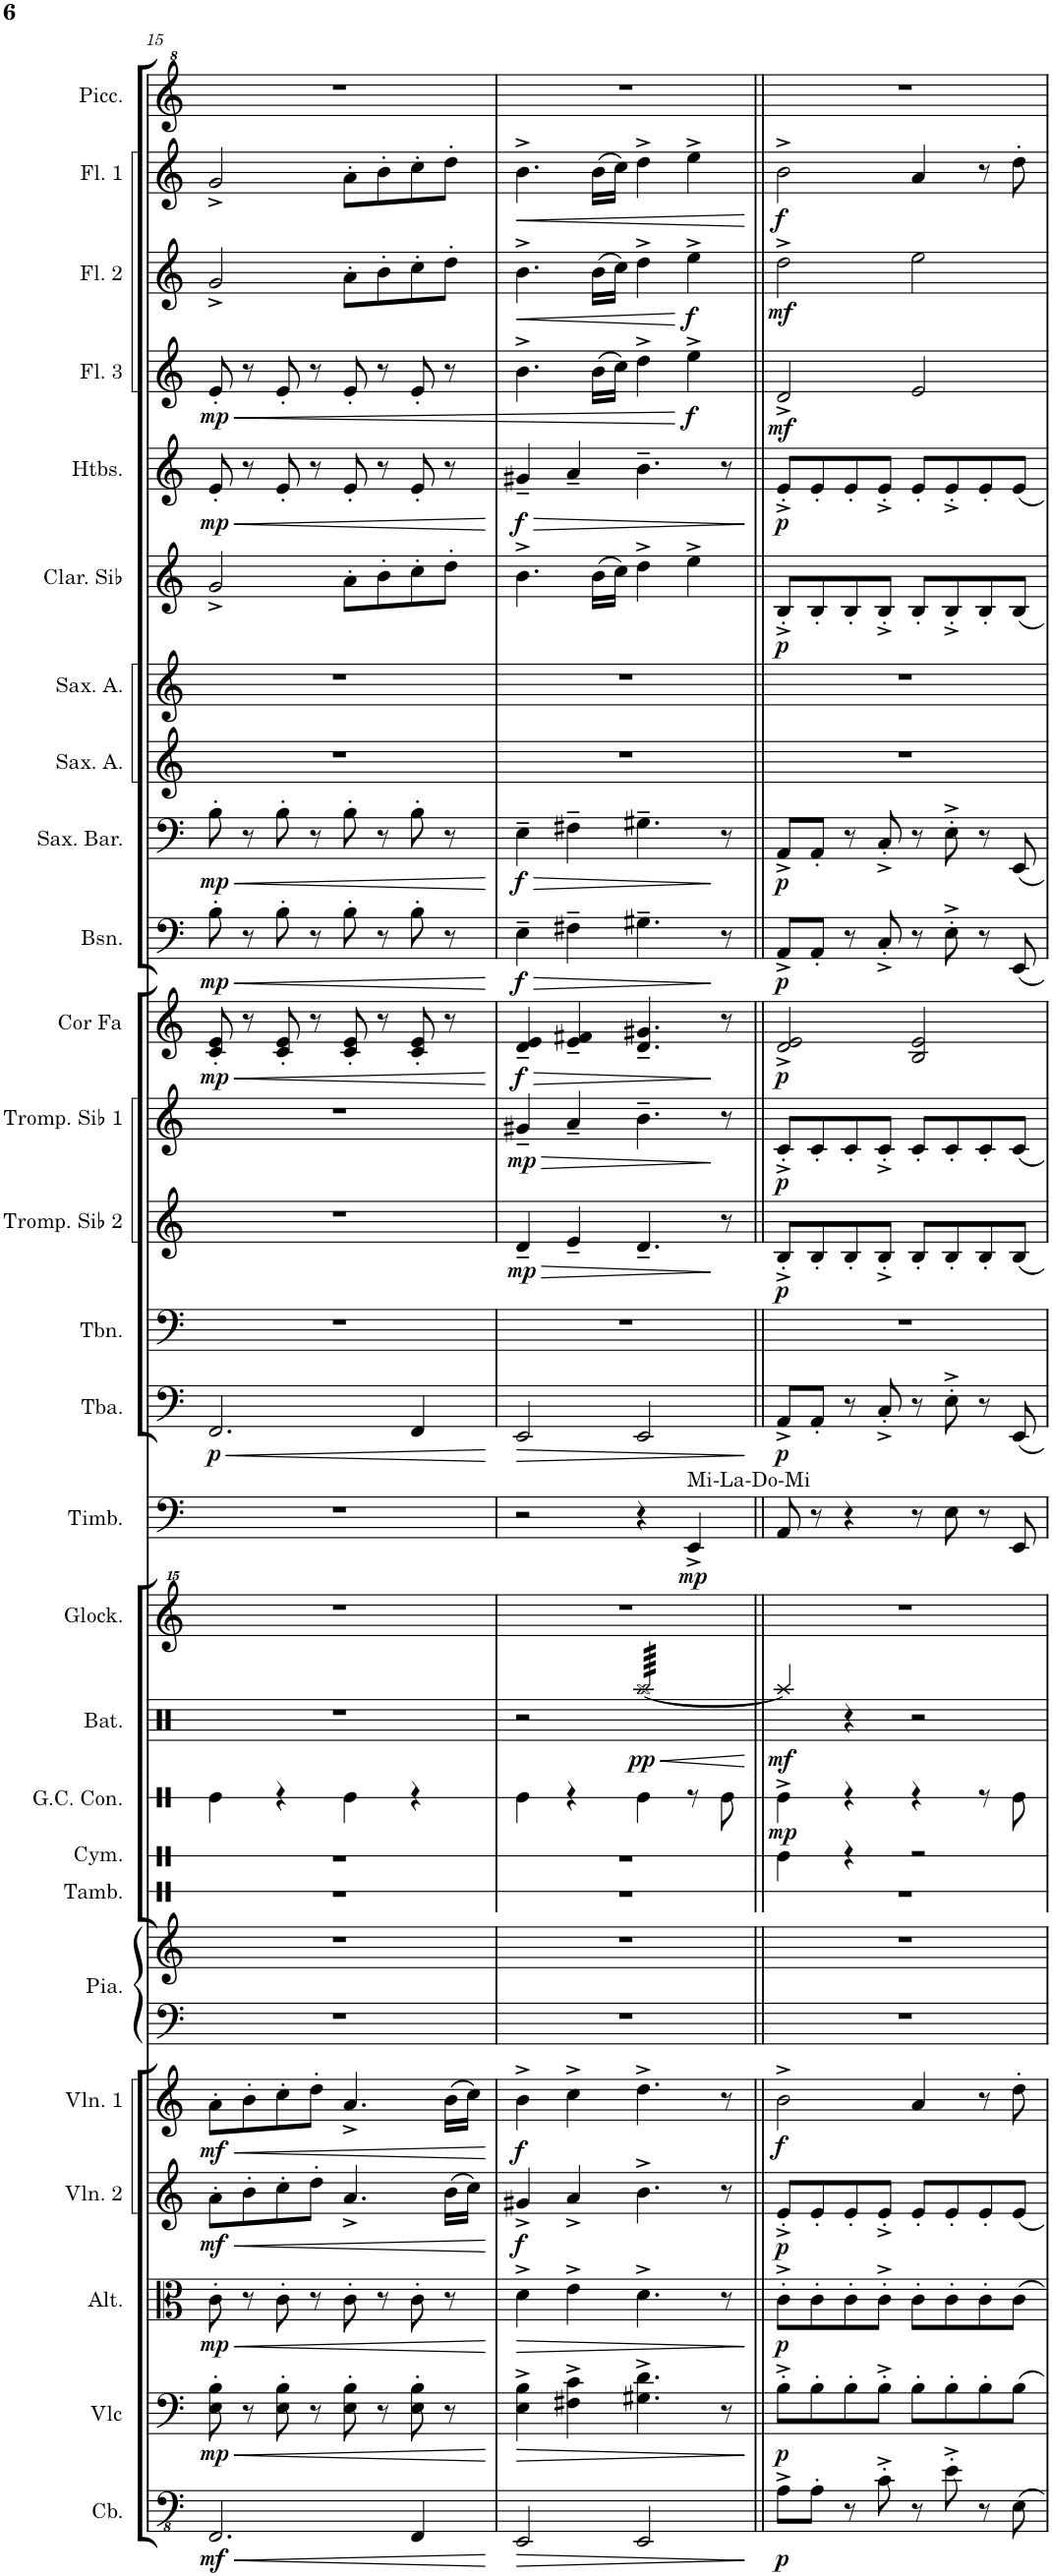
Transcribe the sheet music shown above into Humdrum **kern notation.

**kern	**dynam	**kern	**dynam	**kern	**dynam	**kern	**dynam	**kern	**dynam	**kern	**kern	**kern	**dynam	**kern	**dynam	**kern	**kern	**dynam	**kern	**dynam	**kern	**kern	**dynam	**kern	**dynam	**kern	**dynam	**kern	**dynam	**kern	**dynam	**kern	**kern	**kern	**dynam	**kern	**dynam	**kern	**dynam	**kern	**dynam	**kern	**dynam	**kern
*part25	*part25	*part24	*part24	*part23	*part23	*part22	*part22	*part21	*part21	*part20	*part20	*part19	*part19	*part18	*part18	*part17	*part16	*part16	*part15	*part15	*part14	*part13	*part13	*part12	*part12	*part11	*part11	*part10	*part10	*part9	*part9	*part8	*part7	*part6	*part6	*part5	*part5	*part4	*part4	*part3	*part3	*part2	*part2	*part1
*staff26	*staff26	*staff25	*staff25	*staff24	*staff24	*staff23	*staff23	*staff22	*staff22	*staff21	*staff20	*staff19	*staff19	*staff18	*staff18	*staff17	*staff16	*staff16	*staff15	*staff15	*staff14	*staff13	*staff13	*staff12	*staff12	*staff11	*staff11	*staff10	*staff10	*staff9	*staff9	*staff8	*staff7	*staff6	*staff6	*staff5	*staff5	*staff4	*staff4	*staff3	*staff3	*staff2	*staff2	*staff1
*I"Contrebasse	*	*I"Violoncelle	*	*I"Alto	*	*I"Violon 2	*	*I"Violon 1	*	*I"Piano	*	*I"Grosse caisse de concert	*	*I"Batterie	*	*I"Glockenspiel	*I"Timbales	*	*I"Tuba	*	*I"Trombone	*I"Trompette en Sib 2	*	*I"Trompette en Sib 1	*	*I"Cor en Fa	*	*I"Basson	*	*I"Saxophone Baryton	*	*I"Saxophone Alto	*I"Sax. Solo	*I"Clarinette en Sib	*	*I"Hautbois	*	*I"Flûte 3	*	*I"Flûte 2	*	*I"Flûte 1	*	*I"Piccolo
*I'Cb.	*	*I'Vlc	*	*I'Alt.	*	*I'Vln. 2	*	*I'Vln. 1	*	*I'Pia.	*	*I'G.C. Con.	*	*I'Bat.	*	*I'Glock.	*I'Timb.	*	*I'Tba.	*	*I'Tbn.	*I'Tromp. Sib 2	*	*I'Tromp. Sib 1	*	*I'Cor Fa	*	*I'Bsn.	*	*I'Sax. Bar.	*	*I'Sax. A.	*	*I'Clar. Sib	*	*I'Htbs.	*	*I'Fl. 3	*	*I'Fl. 2	*	*I'Fl. 1	*	*I'Picc.
!!LO:PB:g=z
*clefFv4	*	*clefF4	*	*clefC3	*	*clefG2	*	*clefG2	*	*clefF4	*clefG2	*clefX	*	*clefX	*	*clefG^^2	*clefF4	*	*clefF4	*	*clefF4	*clefG2	*	*clefG2	*	*clefG2	*	*clefF4	*	*clefF4	*	*clefG2	*clefG2	*clefG2	*	*clefG2	*	*clefG2	*	*clefG2	*	*clefG2	*	*clefG^2
*ITrd7c12	*	*	*	*	*	*	*	*	*	*	*	*	*	*	*	*	*	*	*	*	*	*ITrd1c2	*	*ITrd1c2	*	*ITrd4c7	*	*	*	*ITrd12c21	*	*ITrd5c9	*ITrd5c9	*ITrd1c2	*	*	*	*	*	*	*	*	*	*ITrd-7c-12
*k[]	*	*k[]	*	*k[]	*	*k[]	*	*k[]	*	*k[]	*k[]	*k[]	*	*k[]	*	*k[]	*k[]	*	*k[]	*	*k[]	*k[]	*	*k[]	*	*k[]	*	*k[]	*	*k[]	*	*k[]	*k[]	*k[]	*	*k[]	*	*k[]	*	*k[]	*	*k[]	*	*k[]
*M4/4	*	*M4/4	*	*M4/4	*	*M4/4	*	*M4/4	*	*M4/4	*M4/4	*M4/4	*	*M4/4	*	*M4/4	*M4/4	*	*M4/4	*	*M4/4	*M4/4	*	*M4/4	*	*M4/4	*	*M4/4	*	*M4/4	*	*M4/4	*M4/4	*M4/4	*	*M4/4	*	*M4/4	*	*M4/4	*	*M4/4	*	*M4/4
*met(c)	*	*met(c)	*	*met(c)	*	*met(c)	*	*met(c)	*	*met(c)	*met(c)	*met(c)	*	*met(c)	*	*met(c)	*met(c)	*	*met(c)	*	*met(c)	*met(c)	*	*met(c)	*	*met(c)	*	*met(c)	*	*met(c)	*	*met(c)	*met(c)	*met(c)	*	*met(c)	*	*met(c)	*	*met(c)	*	*met(c)	*	*met(c)
=15	=15	=15	=15	=15	=15	=15	=15	=15	=15	=15	=15	=15	=15	=15	=15	=15	=15	=15	=15	=15	=15	=15	=15	=15	=15	=15	=15	=15	=15	=15	=15	=15	=15	=15	=15	=15	=15	=15	=15	=15	=15	=15	=15	=15
!	!LO:HP:b	!	!LO:HP:b	!	!LO:HP:b	!	!LO:HP:b	!	!LO:HP:b	!	!	!	!	!	!	!	!	!	!	!LO:HP:b	!	!	!	!	!	!	!LO:HP:b	!	!LO:HP:b	!	!LO:HP:b	!	!	!	!	!	!LO:HP:b	!	!LO:HP:b	!	!	!	!	!
!	!LO:DY:n=1:b	!	!LO:DY:n=1:b	!	!LO:DY:n=1:b	!	!LO:DY:n=1:b	!	!LO:DY:n=1:b	!	!	!	!	!	!	!	!	!	!	!LO:DY:n=1:b	!	!	!	!	!	!	!LO:DY:n=1:b	!	!LO:DY:n=1:b	!	!LO:DY:n=1:b	!	!	!	!	!	!LO:DY:n=1:b	!	!LO:DY:n=1:b	!	!	!	!	!
2.FFF/	< mf	8E\' 8B\'	< mp	8c'\	< mp	8a'\L	< mf	8a'\L	< mf	1r	1r	4Re\	.	1r	.	1r	1r	.	2.FF/	< p	1r	1r	.	1r	.	8c/' 8e/'	< mp	8B'\	< mp	8B'\	< mp	1r	1r	2g^/	.	8e'/	< mp	8e'/	< mp	2g^/	.	2g^/	.	1r
.	.	8r	.	8r	.	8b'\	.	8b'\	.	.	.	.	.	.	.	.	.	.	.	.	.	.	.	.	.	8r	.	8r	.	8r	.	.	.	.	.	8r	.	8r	.	.	.	.	.	.
.	.	8E\' 8B\'	.	8c'\	.	8cc'\	.	8cc'\	.	.	.	4r	.	.	.	.	.	.	.	.	.	.	.	.	.	8c/' 8e/'	.	8B'\	.	8B'\	.	.	.	.	.	8e'/	.	8e'/	.	.	.	.	.	.
.	.	8r	.	8r	.	8dd'\J	.	8dd'\J	.	.	.	.	.	.	.	.	.	.	.	.	.	.	.	.	.	8r	.	8r	.	8r	.	.	.	.	.	8r	.	8r	.	.	.	.	.	.
.	.	8E\' 8B\'	.	8c'\	.	4.a^/	.	4.a^/	.	.	.	4Re\	.	.	.	.	.	.	.	.	.	.	.	.	.	8c/' 8e/'	.	8B'\	.	8B'\	.	.	.	8a'\L	.	8e'/	.	8e'/	.	8a'\L	.	8a'\L	.	.
.	.	8r	.	8r	.	.	.	.	.	.	.	.	.	.	.	.	.	.	.	.	.	.	.	.	.	8r	.	8r	.	8r	.	.	.	8b'\	.	8r	.	8r	.	8b'\	.	8b'\	.	.
4FFF/	.	8E\' 8B\'	.	8c'\	.	.	.	.	.	.	.	4r	.	.	.	.	.	.	4FF/	.	.	.	.	.	.	8c/' 8e/'	.	8B'\	.	8B'\	.	.	.	8cc'\	.	8e'/	.	8e'/	.	8cc'\	.	8cc'\	.	.
.	.	8r	.	8r	.	(16b\LL	.	(16b\LL	.	.	.	.	.	.	.	.	.	.	.	.	.	.	.	.	.	8r	.	8r	.	8r	.	.	.	8dd'\J	.	8r	.	8r	.	8dd'\J	.	8dd'\J	.	.
.	.	.	.	.	.	16cc\JJ)	.	16cc\JJ)	.	.	.	.	.	.	.	.	.	.	.	.	.	.	.	.	.	.	.	.	.	.	.	.	.	.	.	.	.	.	.	.	.	.	.	.
.	[	.	[	.	[	.	[	.	[	.	.	.	.	.	.	.	.	.	.	[	.	.	.	.	.	.	[	.	[	.	[	.	.	.	.	.	[	.	.	.	.	.	.	.
=16	=16	=16	=16	=16	=16	=16	=16	=16	=16	=16	=16	=16	=16	=16	=16	=16	=16	=16	=16	=16	=16	=16	=16	=16	=16	=16	=16	=16	=16	=16	=16	=16	=16	=16	=16	=16	=16	=16	=16	=16	=16	=16	=16	=16
!	!LO:HP:b	!	!LO:HP:b	!	!LO:HP:b	!	!LO:DY:b	!	!LO:DY:b	!	!	!	!	!	!	!	!	!	!	!LO:HP:b	!	!	!LO:HP:b	!	!LO:HP:b	!	!LO:HP:b	!	!LO:HP:b	!	!LO:HP:b	!	!	!	!	!	!LO:HP:b	!	!	!	!LO:HP:b	!	!LO:HP:b	!
!	!	!	!	!	!	!	!	!	!	!	!	!	!	!	!	!	!	!	!	!	!	!	!LO:DY:n=1:b	!	!LO:DY:n=1:b	!	!LO:DY:n=1:b	!	!LO:DY:n=1:b	!	!LO:DY:n=1:b	!	!	!	!	!	!LO:DY:n=1:b	!	!	!	!	!	!	!
2EEE/	>	4E\^ 4B\^	>	4d^\	>	4g#X^/	f	4b^\	f	1r	1r	4Re\	.	2r	.	1r	2r	.	2EE/	>	1r	4d~/	> mp	4g#X~/	> mp	4d/~ 4e/~	> f	4E~\	> f	4E~\	> f	1r	1r	4.b^\	.	4g#X~/	> f	4.b^\	.	4.b^\	<	4.b^\	<	1r
.	.	4F#X\^ 4c\^	.	4e^\	.	4a^/	.	4cc^\	.	.	.	4r	.	.	.	.	.	.	.	.	.	4e~/	.	4a~/	.	4e/~ 4f#X/~	.	4F#X~\	.	4F#X~\	.	.	.	.	.	4a~/	.	.	.	.	.	.	.	.
.	.	.	.	.	.	.	.	.	.	.	.	.	.	.	.	.	.	.	.	.	.	.	.	.	.	.	.	.	.	.	.	.	.	(16b\LL	.	.	.	(16b\LL	.	(16b\LL	.	(16b\LL	.	.
.	.	.	.	.	.	.	.	.	.	.	.	.	.	.	.	.	.	.	.	.	.	.	.	.	.	.	.	.	.	.	.	.	.	16cc\JJ)	.	.	.	16cc\JJ)	.	16cc\JJ)	.	16cc\JJ)	.	.
!	!	!	!	!	!	!	!	!	!	!	!	!	!	!	!LO:HP:b	!	!	!	!	!	!	!	!	!	!	!	!	!	!	!	!	!	!	!	!	!	!	!	!	!	!	!	!	!
!	!	!	!	!	!	!	!	!	!	!	!	!	!	!	!LO:DY:n=1:b	!	!	!	!	!	!	!	!	!	!	!	!	!	!	!	!	!	!	!	!	!	!	!	!	!	!	!	!	!
*	*	*	*	*	*	*	*	*	*	*	*	*	*	*tremolo	*	*	*	*	*	*	*	*	*	*	*	*	*	*	*	*	*	*	*	*	*	*	*	*	*	*	*	*	*	*
2EEE/	.	4.G#X\^ 4.d\^	.	4.d^\	.	4.b^\	.	4.dd^\	.	.	.	4Re\	.	[64Raa/LLLL	< pp	.	4r	.	2EE/	.	.	4.d~/	.	4.b~\	.	4.d/~ 4.g#X/~	.	4.G#X~\	.	4.G#X~\	.	.	.	4dd^\	.	4.b~\	.	4dd^\	.	4dd^\	.	4dd^\	.	.
.	.	.	.	.	.	.	.	.	.	.	.	.	.	64Raa/	.	.	.	.	.	.	.	.	.	.	.	.	.	.	.	.	.	.	.	.	.	.	.	.	.	.	.	.	.	.
.	.	.	.	.	.	.	.	.	.	.	.	.	.	64Raa/	.	.	.	.	.	.	.	.	.	.	.	.	.	.	.	.	.	.	.	.	.	.	.	.	.	.	.	.	.	.
.	.	.	.	.	.	.	.	.	.	.	.	.	.	64Raa/	.	.	.	.	.	.	.	.	.	.	.	.	.	.	.	.	.	.	.	.	.	.	.	.	.	.	.	.	.	.
.	.	.	.	.	.	.	.	.	.	.	.	.	.	64Raa/	.	.	.	.	.	.	.	.	.	.	.	.	.	.	.	.	.	.	.	.	.	.	.	.	.	.	.	.	.	.
.	.	.	.	.	.	.	.	.	.	.	.	.	.	64Raa/	.	.	.	.	.	.	.	.	.	.	.	.	.	.	.	.	.	.	.	.	.	.	.	.	.	.	.	.	.	.
.	.	.	.	.	.	.	.	.	.	.	.	.	.	64Raa/	.	.	.	.	.	.	.	.	.	.	.	.	.	.	.	.	.	.	.	.	.	.	.	.	.	.	.	.	.	.
.	.	.	.	.	.	.	.	.	.	.	.	.	.	64Raa/	.	.	.	.	.	.	.	.	.	.	.	.	.	.	.	.	.	.	.	.	.	.	.	.	.	.	.	.	.	.
.	.	.	.	.	.	.	.	.	.	.	.	.	.	64Raa/	.	.	.	.	.	.	.	.	.	.	.	.	.	.	.	.	.	.	.	.	.	.	.	.	.	.	.	.	.	.
.	.	.	.	.	.	.	.	.	.	.	.	.	.	64Raa/	.	.	.	.	.	.	.	.	.	.	.	.	.	.	.	.	.	.	.	.	.	.	.	.	.	.	.	.	.	.
.	.	.	.	.	.	.	.	.	.	.	.	.	.	64Raa/	.	.	.	.	.	.	.	.	.	.	.	.	.	.	.	.	.	.	.	.	.	.	.	.	.	.	.	.	.	.
.	.	.	.	.	.	.	.	.	.	.	.	.	.	64Raa/	.	.	.	.	.	.	.	.	.	.	.	.	.	.	.	.	.	.	.	.	.	.	.	.	.	.	.	.	.	.
.	.	.	.	.	.	.	.	.	.	.	.	.	.	64Raa/	.	.	.	.	.	.	.	.	.	.	.	.	.	.	.	.	.	.	.	.	.	.	.	.	.	.	.	.	.	.
.	.	.	.	.	.	.	.	.	.	.	.	.	.	64Raa/	.	.	.	.	.	.	.	.	.	.	.	.	.	.	.	.	.	.	.	.	.	.	.	.	.	.	.	.	.	.
.	.	.	.	.	.	.	.	.	.	.	.	.	.	64Raa/	.	.	.	.	.	.	.	.	.	.	.	.	.	.	.	.	.	.	.	.	.	.	.	.	.	.	.	.	.	.
.	.	.	.	.	.	.	.	.	.	.	.	.	.	64Raa/	.	.	.	.	.	.	.	.	.	.	.	.	.	.	.	.	.	.	.	.	.	.	.	.	.	.	.	.	.	.
!	!	!	!	!	!	!	!	!	!	!	!	!	!	!	!	!	!LO:TX:a:t=Mi-La-Do-Mi	!	!	!	!	!	!	!	!	!	!	!	!	!	!	!	!	!	!	!	!	!	!	!	!	!	!	!
!	!	!	!	!	!	!	!	!	!	!	!	!	!	!	!	!	!	!LO:DY:b	!	!	!	!	!	!	!	!	!	!	!	!	!	!	!	!	!	!	!	!	!LO:DY:n=1:b	!	!LO:DY:n=1:b	!	!	!
.	.	.	.	.	.	.	.	.	.	.	.	8r	.	64Raa/	.	.	4EE^/	mp	.	.	.	.	.	.	.	.	.	.	.	.	.	.	.	4ee^\	.	.	.	4ee^\	[ f	4ee^\	[ f	4ee^\	.	.
.	.	.	.	.	.	.	.	.	.	.	.	.	.	64Raa/	.	.	.	.	.	.	.	.	.	.	.	.	.	.	.	.	.	.	.	.	.	.	.	.	.	.	.	.	.	.
.	.	.	.	.	.	.	.	.	.	.	.	.	.	64Raa/	.	.	.	.	.	.	.	.	.	.	.	.	.	.	.	.	.	.	.	.	.	.	.	.	.	.	.	.	.	.
.	.	.	.	.	.	.	.	.	.	.	.	.	.	64Raa/	.	.	.	.	.	.	.	.	.	.	.	.	.	.	.	.	.	.	.	.	.	.	.	.	.	.	.	.	.	.
.	.	.	.	.	.	.	.	.	.	.	.	.	.	64Raa/	.	.	.	.	.	.	.	.	.	.	.	.	.	.	.	.	.	.	.	.	.	.	.	.	.	.	.	.	.	.
.	.	.	.	.	.	.	.	.	.	.	.	.	.	64Raa/	.	.	.	.	.	.	.	.	.	.	.	.	.	.	.	.	.	.	.	.	.	.	.	.	.	.	.	.	.	.
.	.	.	.	.	.	.	.	.	.	.	.	.	.	64Raa/	.	.	.	.	.	.	.	.	.	.	.	.	.	.	.	.	.	.	.	.	.	.	.	.	.	.	.	.	.	.
.	.	.	.	.	.	.	.	.	.	.	.	.	.	64Raa/	.	.	.	.	.	.	.	.	.	.	.	.	.	.	.	.	.	.	.	.	.	.	.	.	.	.	.	.	.	.
.	.	8r	.	8r	.	8r	.	8r	.	.	.	8Re\	.	64Raa/	.	.	.	.	.	.	.	8r	]	8r	]	8r	]	8r	]	8r	]	.	.	.	.	8r	.	.	.	.	.	.	.	.
.	.	.	.	.	.	.	.	.	.	.	.	.	.	64Raa/	.	.	.	.	.	.	.	.	.	.	.	.	.	.	.	.	.	.	.	.	.	.	.	.	.	.	.	.	.	.
.	.	.	.	.	.	.	.	.	.	.	.	.	.	64Raa/	.	.	.	.	.	.	.	.	.	.	.	.	.	.	.	.	.	.	.	.	.	.	.	.	.	.	.	.	.	.
.	.	.	.	.	.	.	.	.	.	.	.	.	.	64Raa/	.	.	.	.	.	.	.	.	.	.	.	.	.	.	.	.	.	.	.	.	.	.	.	.	.	.	.	.	.	.
.	.	.	.	.	.	.	.	.	.	.	.	.	.	64Raa/	.	.	.	.	.	.	.	.	.	.	.	.	.	.	.	.	.	.	.	.	.	.	.	.	.	.	.	.	.	.
.	.	.	.	.	.	.	.	.	.	.	.	.	.	64Raa/	.	.	.	.	.	.	.	.	.	.	.	.	.	.	.	.	.	.	.	.	.	.	.	.	.	.	.	.	.	.
.	.	.	.	.	.	.	.	.	.	.	.	.	.	64Raa/	.	.	.	.	.	.	.	.	.	.	.	.	.	.	.	.	.	.	.	.	.	.	.	.	.	.	.	.	.	.
.	.	.	.	.	.	.	.	.	.	.	.	.	.	64Raa/JJJJ	.	.	.	.	.	.	.	.	.	.	.	.	.	.	.	.	.	.	.	.	.	.	.	.	.	.	.	.	.	.
*	*	*	*	*	*	*	*	*	*	*	*	*	*	*Xtremolo	*	*	*	*	*	*	*	*	*	*	*	*	*	*	*	*	*	*	*	*	*	*	*	*	*	*	*	*	*	*
.	]	.	]	.	]	.	.	.	.	.	.	.	.	.	[	.	.	.	.	]	.	.	.	.	.	.	.	.	.	.	.	.	.	.	.	.	]	.	.	.	.	.	[	.
=17||	=17||	=17||	=17||	=17||	=17||	=17||	=17||	=17||	=17||	=17||	=17||	=17||	=17||	=17||	=17||	=17||	=17||	=17||	=17||	=17||	=17||	=17||	=17||	=17||	=17||	=17||	=17||	=17||	=17||	=17||	=17||	=17||	=17||	=17||	=17||	=17||	=17||	=17||	=17||	=17||	=17||	=17||	=17||	=17||
!	!LO:DY:b	!	!LO:DY:b	!	!LO:DY:b	!	!LO:DY:b	!	!LO:DY:b	!	!	!	!LO:DY:b	!	!LO:DY:b	!	!	!	!	!LO:DY:b	!	!	!LO:DY:b	!	!LO:DY:b	!	!LO:DY:b	!	!LO:DY:b	!	!LO:DY:b	!	!	!	!LO:DY:b	!	!LO:DY:b	!	!LO:DY:b	!	!LO:DY:b	!	!LO:DY:b	!
8AA^\L	p	8B'^\L	p	8c'^\L	p	8e'^/L	p	2b^\	f	1r	1r	4Re^\	mp	4Raa/]	mf	1r	8AA/	.	8AA^/L	p	1r	8B'^/L	p	8c'^/L	p	2d/^ 2e/^	p	8AA^/L	p	8AA^/L	p	1r	1r	8B'^/L	p	8e'^/L	p	2d^/	mf	2dd^\	mf	2b^\	f	1r
8AA'\J	.	8B'\	.	8c'\	.	8e'/	.	.	.	.	.	.	.	.	.	.	8r	.	8AA'/J	.	.	8B'/	.	8c'/	.	.	.	8AA'/J	.	8AA'/J	.	.	.	8B'/	.	8e'/	.	.	.	.	.	.	.	.
8r	.	8B'\	.	8c'\	.	8e'/	.	.	.	.	.	4r	.	4r	.	.	4r	.	8r	.	.	8B'/	.	8c'/	.	.	.	8r	.	8r	.	.	.	8B'/	.	8e'/	.	.	.	.	.	.	.	.
8C'^\	.	8B'^\J	.	8c'^\J	.	8e'^/J	.	.	.	.	.	.	.	.	.	.	.	.	8C'^/	.	.	8B'^/J	.	8c'^/J	.	.	.	8C'^/	.	8C'^/	.	.	.	8B'^/J	.	8e'^/J	.	.	.	.	.	.	.	.
8r	.	8B'\L	.	8c'\L	.	8e'/L	.	4a/	.	.	.	4r	.	2r	.	.	8r	.	8r	.	.	8B'/L	.	8c'/L	.	2B/ 2e/	.	8r	.	8r	.	.	.	8B'/L	.	8e'/L	.	2e/	.	2ee\	.	4a/	.	.
8E'^\	.	8B'\	.	8c'\	.	8e'/	.	.	.	.	.	.	.	.	.	.	8E\	.	8E'^\	.	.	8B'/	.	8c'/	.	.	.	8E'^\	.	8E'^\	.	.	.	8B'^/	.	8e'^/	.	.	.	.	.	.	.	.
8r	.	8B'\	.	8c'\	.	8e'/	.	8r	.	.	.	8r	.	.	.	.	8r	.	8r	.	.	8B'/	.	8c'/	.	.	.	8r	.	8r	.	.	.	8B'/	.	8e'/	.	.	.	.	.	8r	.	.
8EE\	.	8B\J	.	8c\J	.	8e/J	.	8dd'\	.	.	.	8Re\	.	.	.	.	8EE/	.	8EE/	.	.	8B/J	.	8c/J	.	.	.	8EE/	.	8EE/	.	.	.	8B/J	.	8e/J	.	.	.	.	.	8dd'\	.	.
=	=	=	=	=	=	=	=	=	=	=	=	=	=	=	=	=	=	=	=	=	=	=	=	=	=	=	=	=	=	=	=	=	=	=	=	=	=	=	=	=	=	=	=	=
*-	*-	*-	*-	*-	*-	*-	*-	*-	*-	*-	*-	*-	*-	*-	*-	*-	*-	*-	*-	*-	*-	*-	*-	*-	*-	*-	*-	*-	*-	*-	*-	*-	*-	*-	*-	*-	*-	*-	*-	*-	*-	*-	*-	*-
